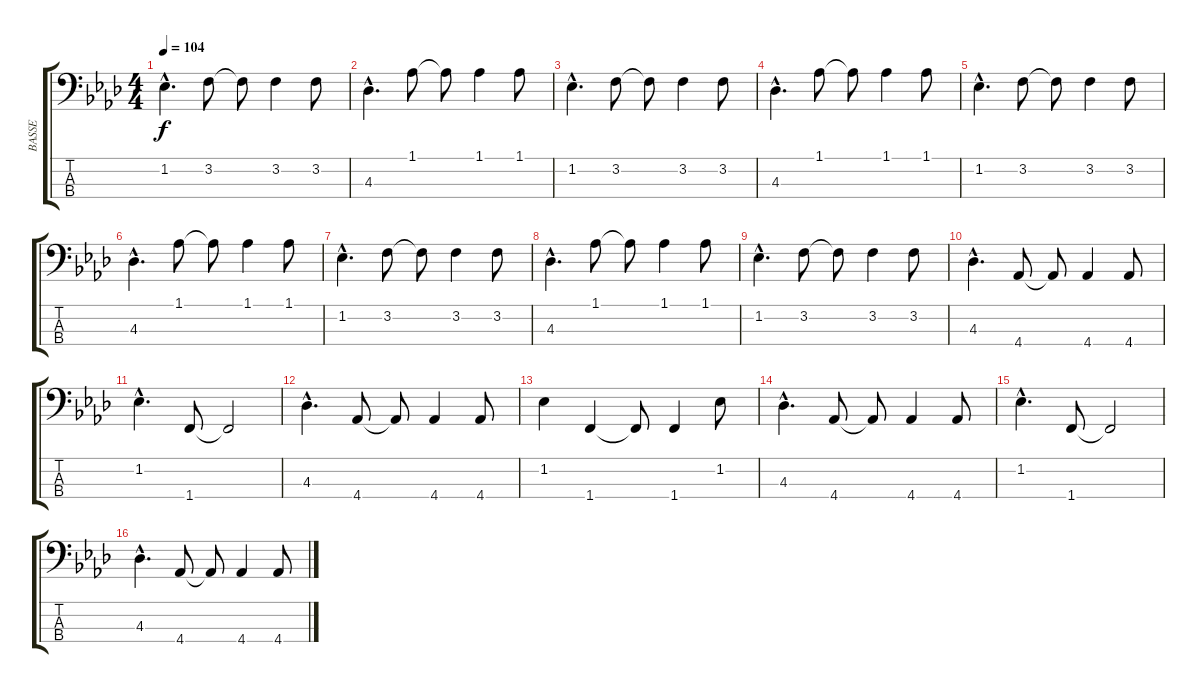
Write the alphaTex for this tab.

\track ("BASSE" "BASSE") {instrument fretlessbass}
\staff {score tabs}
\tuning (G2 D2 A1 E1) {hide}
\ts (4 4)
\tempo 104
\clef f4
\ks ab
1.2{hac}.4{d dy f} 3.2.8 3.2{t}.8 3.2.4 3.2.8 |
4.3{hac}.4{d} 1.1.8 1.1{t}.8 1.1.4 1.1.8 |
1.2{hac}.4{d} 3.2.8 3.2{t}.8 3.2.4 3.2.8 |
4.3{hac}.4{d} 1.1.8 1.1{t}.8 1.1.4 1.1.8 |
1.2{hac}.4{d} 3.2.8 3.2{t}.8 3.2.4 3.2.8 |
4.3{hac}.4{d} 1.1.8 1.1{t}.8 1.1.4 1.1.8 |
1.2{hac}.4{d} 3.2.8 3.2{t}.8 3.2.4 3.2.8 |
4.3{hac}.4{d} 1.1.8 1.1{t}.8 1.1.4 1.1.8 |
1.2{hac}.4{d} 3.2.8 3.2{t}.8 3.2.4 3.2.8 |
4.3{hac}.4{d} 4.4.8 4.4{t}.8 4.4.4 4.4.8 |
1.2{hac}.4{d} 1.4.8 1.4{t}.2 |
4.3{hac}.4{d} 4.4.8 4.4{t}.8 4.4.4 4.4.8 |
1.2.4 1.4.4 1.4{t}.8 1.4.4 1.2.8 |
4.3{hac}.4{d} 4.4.8 4.4{t}.8 4.4.4 4.4.8 |
1.2{hac}.4{d} 1.4.8 1.4{t}.2 |
4.3{hac}.4{d} 4.4.8 4.4{t}.8 4.4.4 4.4.8
